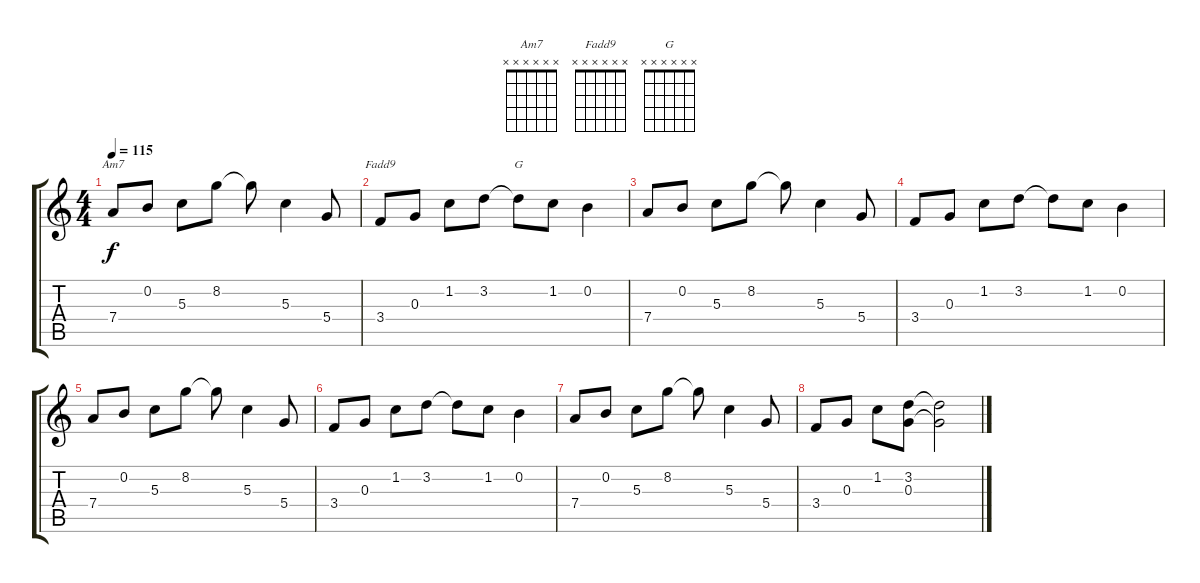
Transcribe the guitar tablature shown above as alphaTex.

\track "" {instrument distortionguitar}
\staff {score tabs}
\tuning (E4 B3 G3 D3 A2 E2) {hide}
\chord ("Am7" x x x x x x)
\chord ("Fadd9" x x x x x x)
\chord ("G" x x x x x x)
\ts (4 4)
\tempo 115
\clef g2
\ks c
7.4.8{ch "Am7" dy f} 0.2.8 5.3.8 8.2.8 8.2{t}.8 5.3.4 5.4.8 |
3.4.8{ch "Fadd9"} 0.3.8 1.2.8 3.2.8 3.2{t}.8{ch "G"} 1.2.8 0.2.4 |
7.4.8 0.2.8 5.3.8 8.2.8 8.2{t}.8 5.3.4 5.4.8 |
3.4.8 0.3.8 1.2.8 3.2.8 3.2{t}.8 1.2.8 0.2.4 |
7.4.8 0.2.8 5.3.8 8.2.8 8.2{t}.8 5.3.4 5.4.8 |
3.4.8 0.3.8 1.2.8 3.2.8 3.2{t}.8 1.2.8 0.2.4 |
7.4.8 0.2.8 5.3.8 8.2.8 8.2{t}.8 5.3.4 5.4.8 |
3.4.8 0.3.8 1.2.8 (3.2 0.3).8 (3.2{t} 0.3{t}).2
